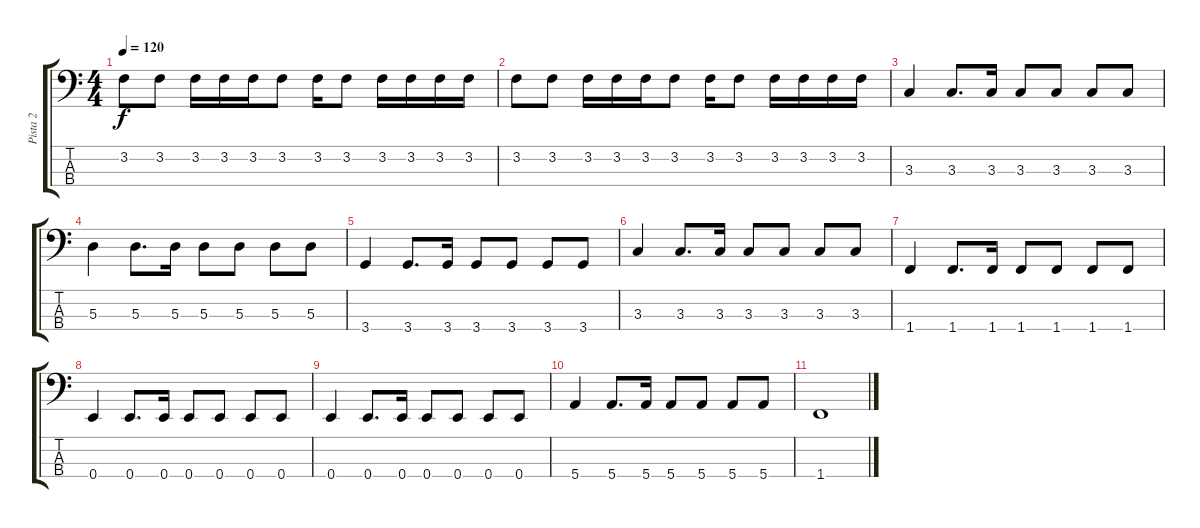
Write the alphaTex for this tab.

\track ("Pista 2" "Pista 2") {instrument electricbasspick}
\staff {score tabs}
\tuning (G2 D2 A1 E1) {hide}
\ts (4 4)
\tempo 120
\clef f4
\ks c
3.2.8{dy f} 3.2.8 3.2.16 3.2.16 3.2.16 3.2.8 3.2.16 3.2.8 3.2.16 3.2.16 3.2.16 3.2.16 |
3.2.8 3.2.8 3.2.16 3.2.16 3.2.16 3.2.8 3.2.16 3.2.8 3.2.16 3.2.16 3.2.16 3.2.16 |
3.3.4 3.3.8{d} 3.3.16 3.3.8 3.3.8 3.3.8 3.3.8 |
5.3.4 5.3.8{d} 5.3.16 5.3.8 5.3.8 5.3.8 5.3.8 |
3.4.4 3.4.8{d} 3.4.16 3.4.8 3.4.8 3.4.8 3.4.8 |
3.3.4 3.3.8{d} 3.3.16 3.3.8 3.3.8 3.3.8 3.3.8 |
1.4.4 1.4.8{d} 1.4.16 1.4.8 1.4.8 1.4.8 1.4.8 |
0.4.4 0.4.8{d} 0.4.16 0.4.8 0.4.8 0.4.8 0.4.8 |
0.4.4 0.4.8{d} 0.4.16 0.4.8 0.4.8 0.4.8 0.4.8 |
5.4.4 5.4.8{d} 5.4.16 5.4.8 5.4.8 5.4.8 5.4.8 |
1.4.1
